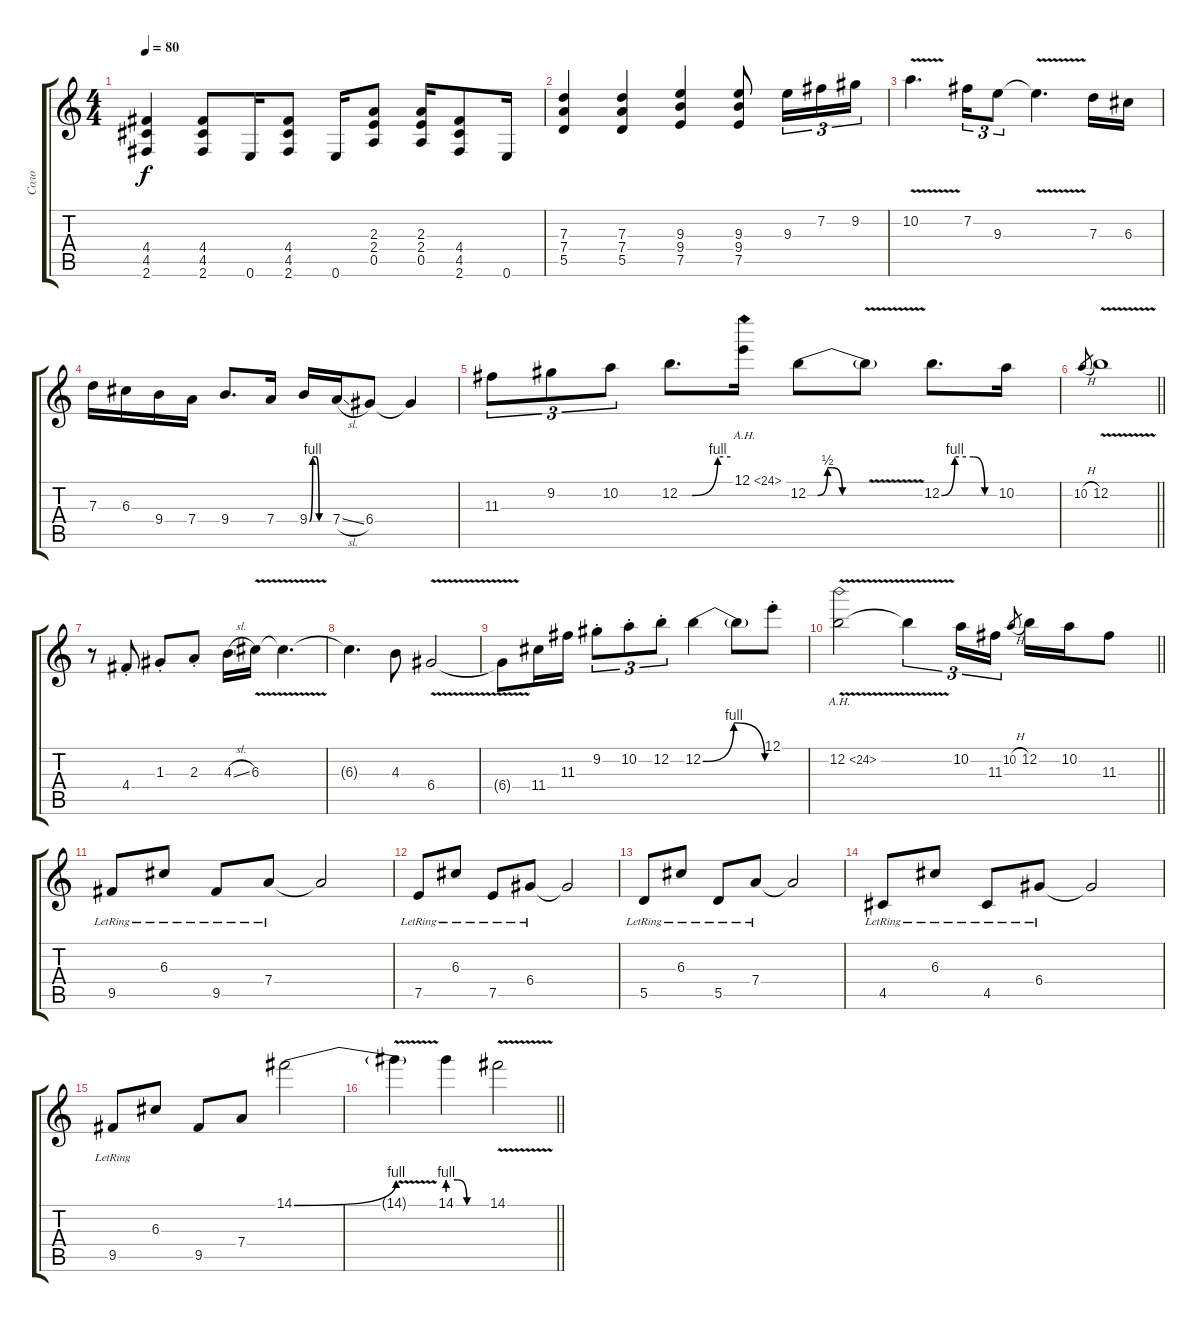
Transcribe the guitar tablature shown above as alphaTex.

\track ("Соло" "Соло") {instrument distortionguitar}
\staff {score tabs}
\tuning (E4 B3 G3 D3 A2 E2) {hide}
\ts (4 4)
\tempo 80
\clef g2
\ks c
(4.4 4.5 2.6).4{dy f} (4.4 4.5 2.6).8 0.6.16 (4.4 4.5 2.6).8 0.6.16 (2.3 2.4 0.5).8 (2.3 2.4 0.5).16 (4.4 4.5 2.6).8 0.6.16 |
(7.3 7.4 5.5).4 (7.3 7.4 5.5).4 (9.3 9.4 7.5).4 (9.3 9.4 7.5).8 9.3.16{tu (3 2)} 7.2.16{tu (3 2)} 9.2.16{tu (3 2)} |
10.2{v}.4{d} 7.2.16{tu (3 2)} 9.3.8{tu (3 2)} 9.3{v t}.4{d} 7.3.16 6.3.16 |
7.3.16 6.3.16 9.4.16 7.4.16 9.4.8{d} 7.4.16 9.4{be (custom 0 0 10 4 20 4 30 0 60 0)}.16 7.4{sl}.16 6.4.8 6.4{t}.4 |
11.3.8{tu (3 2)} 9.2.8{tu (3 2)} 10.2.8{tu (3 2)} 12.2{be (custom 0 0 15 0 45 4 60 4)}.8{d} 12.1{ah 12}.16 12.2{be (custom 0 0 10 0 20 2 25 2 35 0 60 0)}.8 12.2{v t}.8 12.2{be (custom 0 0 15 4 36 4 49 0 60 0)}.8{d} 10.2.16 |
\barLineRight lightlight
10.2{h}.8{gr} 12.2{v}.1 |
r.8 4.4{st}.8 1.3{st}.8 2.3{st}.8 4.3{sl}.16 6.3{v}.16 6.3{t}.4{d} |
6.3{t}.4{d} 4.3.8 6.4{v}.2 |
6.4{t}.8 11.4.16 11.3.16 9.2{st}.8{tu (3 2)} 10.2{st}.8{tu (3 2)} 12.2{st}.8{tu (3 2)} 12.2{be (bendrelease 0 0 15 4 44 4 60 0)}.4 12.2{t}.8 12.1{st}.8 |
\barLineRight lightlight
12.2{ah 12 v}.2 12.2{t}.4{tu (3 2)} 10.2.16{tu (3 2)} 11.3.16{tu (3 2)} 10.2{h}.8{gr} 12.2.16 10.2.16 11.3.8 |
9.5{lr}.8{volume 16 instrument electricguitarclean} 6.3{lr}.8 9.5{lr}.8 7.4{lr}.8 7.4{t}.2 |
7.5{lr}.8 6.3{lr}.8 7.5{lr}.8 6.4{lr}.8 6.4{t}.2 |
5.5{lr}.8 6.3{lr}.8 5.5{lr}.8 7.4{lr}.8 7.4{t}.2 |
4.5{lr}.8 6.3{lr}.8 4.5{lr}.8 6.4{lr}.8 6.4{t}.2 |
9.5{lr}.8 6.3.8 9.5.8 7.4.8 14.1{be (bend 0 0 60 4)}.2{instrument distortionguitar} |
\barLineRight lightlight
14.1{v t}.4 14.1{be (custom 0 4 15 4 30 0 60 0)}.4 14.1{v}.2
